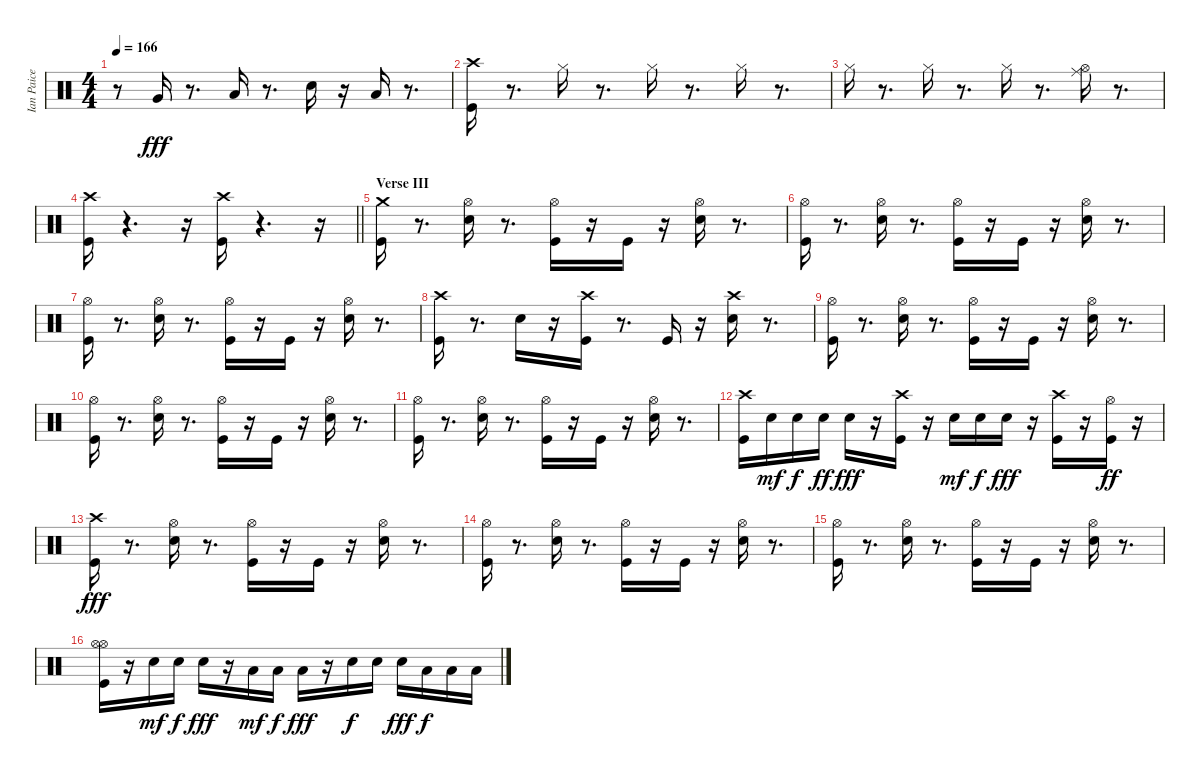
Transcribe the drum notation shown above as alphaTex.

\track ("Ian Paice" "Ian Paice") {instrument percussion}
\staff {score}
\articulation defaults
\ts (4 4)
\tempo 166
\clef neutral
\ks c
r.8{dy fff} "Very Low Tom (hit)".16 r.8{d} "Low Tom (hit)".16 r.8{d} "Snare (hit) 2".16 r.16 "Low Tom (hit)".16 r.8{d} |
("Crash high (hit)" "Kick (hit)").16 r.8{d} "Hi-Hat (closed)".16 r.8{d} "Hi-Hat (closed)".16 r.8{d} "Hi-Hat (closed)".16 r.8{d} |
"Hi-Hat (closed)".16 r.8{d} "Hi-Hat (closed)".16 r.8{d} "Hi-Hat (closed)".16 r.8{d} ("Hi-Hat (open)" "Ride (middle)").16 r.8{d} |
\barLineRight lightlight
("Crash high (hit)" "Kick (hit)").16 r.4{d} r.16 ("Crash high (hit)" "Kick (hit)").16 r.4{d} r.16 |
\section ("" "Verse III")
("Kick (hit)" "Crash medium (hit)").16 r.8{d} ("Snare (hit) 2" "Hi-Hat (open)").16 r.8{d} ("Hi-Hat (open)" "Kick (hit)").16 r.16 "Kick (hit)".16 r.16 ("Snare (hit) 2" "Hi-Hat (open)").16 r.8{d} |
("Kick (hit)" "Hi-Hat (open)").16 r.8{d} ("Hi-Hat (open)" "Snare (hit) 2").16 r.8{d} ("Hi-Hat (open)" "Kick (hit)").16 r.16 "Kick (hit)".16 r.16 ("Snare (hit) 2" "Hi-Hat (open)").16 r.8{d} |
("Hi-Hat (open)" "Kick (hit)").16 r.8{d} ("Snare (hit) 2" "Hi-Hat (open)").16 r.8{d} ("Kick (hit)" "Hi-Hat (open)").16 r.16 "Kick (hit)".16 r.16 ("Snare (hit) 2" "Hi-Hat (open)").16 r.8{d} |
("Kick (hit)" "Crash high (hit)").16 r.8{d} "Snare (hit) 2".16 r.16 ("Crash high (hit)" "Kick (hit)").16 r.8{d} "Kick (hit)".16 r.16 ("Crash high (hit)" "Snare (hit) 2").16 r.8{d} |
("Kick (hit)" "Hi-Hat (open)").16 r.8{d} ("Snare (hit) 2" "Hi-Hat (open)").16 r.8{d} ("Hi-Hat (open)" "Kick (hit)").16 r.16 "Kick (hit)".16 r.16 ("Hi-Hat (open)" "Snare (hit) 2").16 r.8{d} |
("Hi-Hat (open)" "Kick (hit)").16 r.8{d} ("Hi-Hat (open)" "Snare (hit) 2").16 r.8{d} ("Hi-Hat (open)" "Kick (hit)").16 r.16 "Kick (hit)".16 r.16 ("Snare (hit) 2" "Hi-Hat (open)").16 r.8{d} |
("Hi-Hat (open)" "Kick (hit)").16 r.8{d} ("Hi-Hat (open)" "Snare (hit) 2").16 r.8{d} ("Kick (hit)" "Hi-Hat (open)").16 r.16 "Kick (hit)".16 r.16 ("Hi-Hat (open)" "Snare (hit) 2").16 r.8{d} |
("Crash high (hit)" "Kick (hit)").16 "Snare (hit) 2".16{dy mf} "Snare (hit) 2".16{dy f} "Snare (hit) 2".16{dy ff} "Snare (hit) 2".16{dy fff} r.16 ("Crash high (hit)" "Kick (hit)").16 r.16 "Snare (hit) 2".16{dy mf} "Snare (hit) 2".16{dy f} "Snare (hit) 2".16{dy fff} r.16 ("Kick (hit)" "Crash high (hit)").16 r.16 ("Kick (hit)" "Hi-Hat (open)").16{dy ff} r.16 |
("Crash high (hit)" "Kick (hit)").16{dy fff} r.8{d} ("Hi-Hat (open)" "Snare (hit) 2").16 r.8{d} ("Hi-Hat (open)" "Kick (hit)").16 r.16 "Kick (hit)".16 r.16 ("Hi-Hat (open)" "Snare (hit) 2").16 r.8{d} |
("Hi-Hat (open)" "Kick (hit)").16 r.8{d} ("Snare (hit) 2" "Hi-Hat (open)").16 r.8{d} ("Kick (hit)" "Hi-Hat (open)").16 r.16 "Kick (hit)".16 r.16 ("Snare (hit) 2" "Hi-Hat (open)").16 r.8{d} |
("Hi-Hat (open)" "Kick (hit)").16 r.8{d} ("Snare (hit) 2" "Hi-Hat (open)").16 r.8{d} ("Hi-Hat (open)" "Kick (hit)").16 r.16 "Kick (hit)".16 r.16 ("Hi-Hat (open)" "Snare (hit) 2").16 r.8{d} |
("Hi-Hat (open)" "Kick (hit)" "Hi-Hat (open)").16 r.16 "Snare (hit) 2".16{dy mf} "Snare (hit) 2".16{dy f} "Snare (hit) 2".16{dy fff} r.16 "Low Tom (hit)".16{dy mf} "Low Tom (hit)".16{dy f} "Low Tom (hit)".16{dy fff} r.16 "Snare (hit) 2".16{dy f} "Snare (hit) 2".16 "Snare (hit) 2".16{dy fff} "Low Tom (hit)".16{dy f} "Low Tom (hit)".16 "Low Tom (hit)".16
